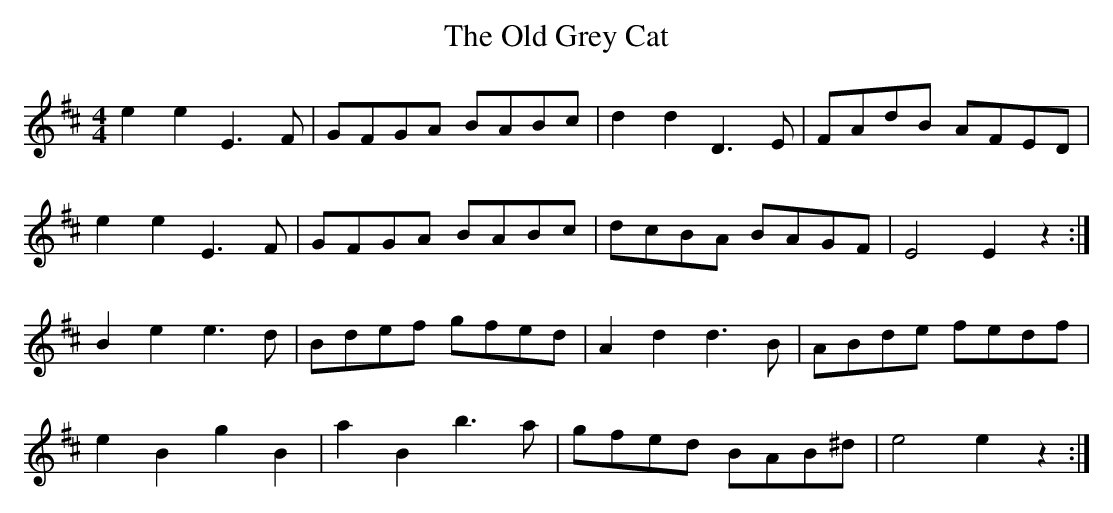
X:1
T:The Old Grey Cat
L:1/8
M:4/4
K:Edor
e2 e2 E3 F|GFGA BABc|d2 d2 D3 E|FAdB AFED|
e2 e2 E3 F|GFGA BABc|dcBA BAGF|E4 E2 z2:|
B2 e2 e3 d|Bdef gfed|A2 d2 d3 B|ABde fedf|
e2 B2 g2 B2|a2 B2 b3 a|gfed BAB^d|e4 e2 z2:|]
